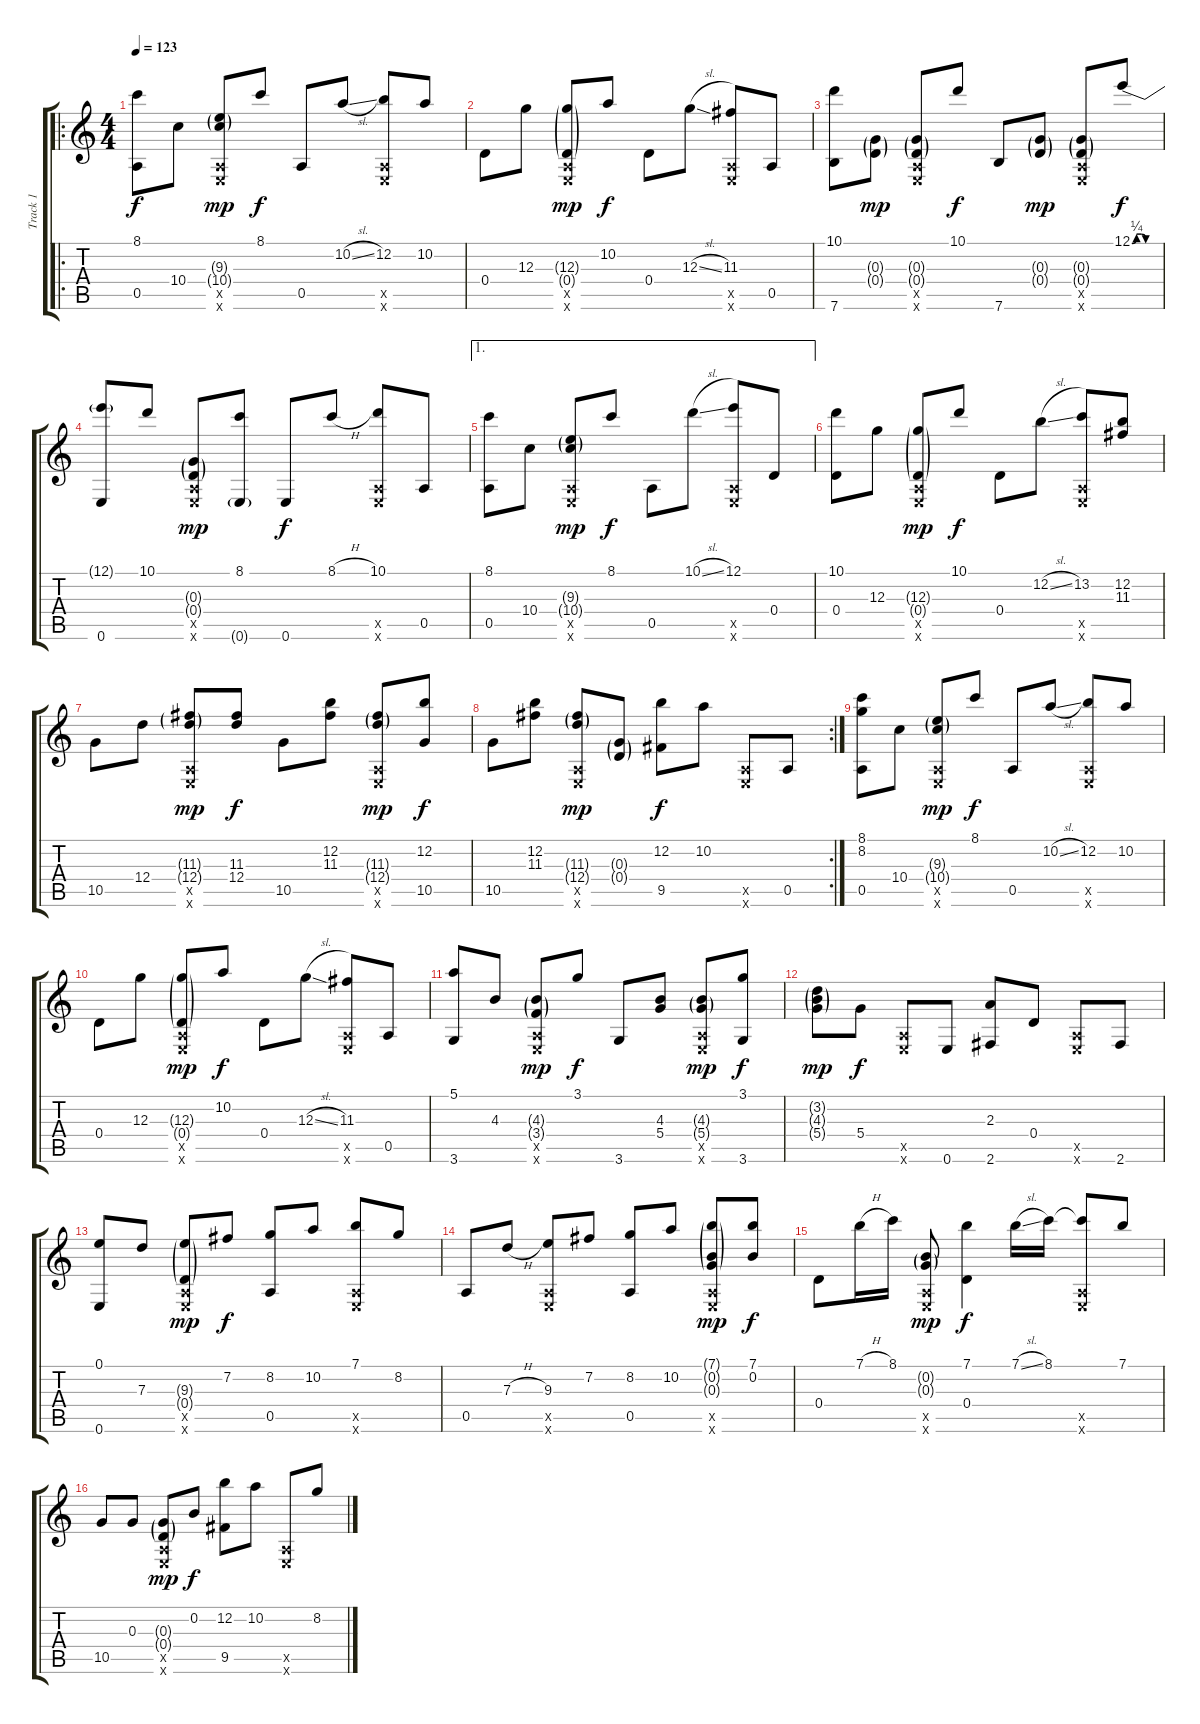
\track ("Track 1" "Track 1") {instrument acousticguitarsteel}
\staff {score tabs}
\tuning (E4 B3 G3 D3 A2 E2) {hide}
\ro
\ts (4 4)
\tempo 123
\clef g2
\ks c
(8.1 0.5).8{dy f} 10.4.8 (9.3{g} 10.4{g} 0.5{x} 0.6{x}).8{dy mp} 8.1.8{dy f} 0.5.8 10.2{sl}.8 (12.2 0.5{x} 0.6{x}).8 10.2.8 |
0.4.8 12.3.8 (12.3{g} 0.4{g} 0.5{x} 0.6{x}).8{dy mp} 10.2.8{dy f} 0.4.8 12.3{sl}.8 (11.3 0.5{x} 0.6{x}).8 0.5.8 |
(10.1 7.6).8 (0.3{g} 0.4{g}).8{dy mp} (0.3{g} 0.4{g} 0.5{x} 0.6{x}).8 10.1.8{dy f} 7.6.8 (0.3{g} 0.4{g}).8{dy mp} (0.3{g} 0.4{g} 0.5{x} 0.6{x}).8 12.1{be (custom 0 0 10 1 20 1 30 0 60 0)}.8{dy f} |
(12.1{t} 0.6).8 10.1.8 (0.3{g} 0.4{g} 0.5{x} 0.6{x}).8{dy mp} (8.1 0.6{g}).8 0.6.8{dy f} 8.1{h}.8 (10.1 0.5{x} 0.6{x}).8 0.5.8 |
\ae 1
(8.1 0.5).8 10.4.8 (9.3{g} 10.4{g} 0.5{x} 0.6{x}).8{dy mp} 8.1.8{dy f} 0.5.8 10.1{sl}.8 (12.1 0.5{x} 0.6{x}).8 0.4.8 |
(10.1 0.4).8 12.3.8 (12.3{g} 0.4{g} 0.5{x} 0.6{x}).8{dy mp} 10.1.8{dy f} 0.4.8 12.2{sl}.8 (13.2 0.5{x} 0.6{x}).8 (12.2 11.3).8 |
10.5.8 12.4.8 (11.3{g} 12.4{g} 0.5{x} 0.6{x}).8{dy mp} (11.3 12.4).8{dy f} 10.5.8 (12.2 11.3).8 (11.3{g} 12.4{g} 0.5{x} 0.6{x}).8{dy mp} (12.2 10.5).8{dy f} |
\rc 2
10.5.8 (12.2 11.3).8 (11.3{g} 12.4{g} 0.5{x} 0.6{x}).8{dy mp} (0.3{g} 0.4{g}).8 (12.2 9.5).8{dy f} 10.2.8 (0.5{x} 0.6{x}).8 0.5.8 |
(8.1 8.2 0.5).8 10.4.8 (9.3{g} 10.4{g} 0.5{x} 0.6{x}).8{dy mp} 8.1.8{dy f} 0.5.8 10.2{sl}.8 (12.2 0.5{x} 0.6{x}).8 10.2.8 |
0.4.8 12.3.8 (12.3{g} 0.4{g} 0.5{x} 0.6{x}).8{dy mp} 10.2.8{dy f} 0.4.8 12.3{sl}.8 (11.3 0.5{x} 0.6{x}).8 0.5.8 |
(5.1 3.6).8 4.3.8 (4.3{g} 3.4{g} 0.5{x} 0.6{x}).8{dy mp} 3.1.8{dy f} 3.6.8 (4.3 5.4).8 (4.3{g} 5.4{g} 0.5{x} 0.6{x}).8{dy mp} (3.1 3.6).8{dy f} |
(3.2{g} 4.3{g} 5.4{g}).8{dy mp} 5.4.8{dy f} (0.5{x} 0.6{x}).8 0.6.8 (2.3 2.6).8 0.4.8 (0.5{x} 0.6{x}).8 2.6.8 |
(0.1 0.6).8 7.3.8 (9.3{g} 0.4{g} 0.5{x} 0.6{x}).8{dy mp} 7.2.8{dy f} (8.2 0.5).8 10.2.8 (7.1 0.5{x} 0.6{x}).8 8.2.8 |
0.5.8 7.3{h}.8 (9.3 0.5{x} 0.6{x}).8 7.2.8 (8.2 0.5).8 10.2.8 (7.1{g} 0.2{g} 0.3{g} 0.5{x} 0.6{x}).8{dy mp} (7.1 0.2).8{dy f} |
0.4.8 7.1{h}.16 8.1.16 (0.2{g} 0.3{g} 0.5{x} 0.6{x}).8{dy mp} (7.1 0.4).4{dy f} 7.1{sl}.16 8.1.16 (8.1{t} 0.5{x} 0.6{x}).8 7.1.8 |
10.5.8 0.3.8 (0.3{g} 0.4{g} 0.5{x} 0.6{x}).8{dy mp} 0.2.8{dy f} (12.2 9.5).8 10.2.8 (0.5{x} 0.6{x}).8 8.2.8
